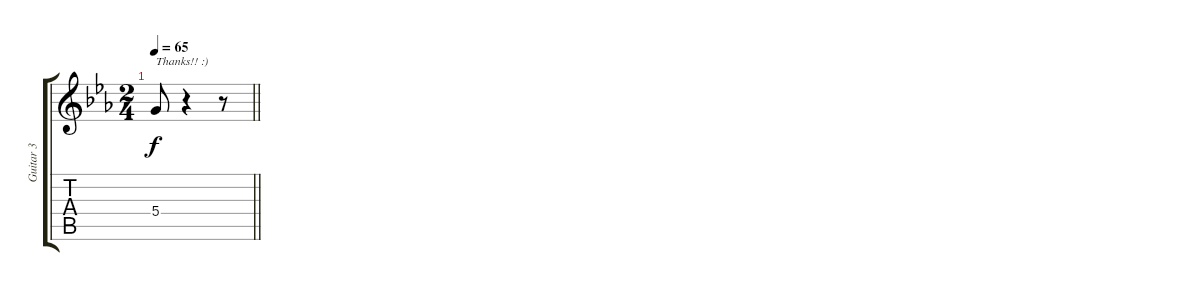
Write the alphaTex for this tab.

\track ("Guitar 3" "Guitar 3") {instrument electricguitarjazz}
\staff {score tabs}
\tuning (E4 B3 G3 D3 A2 E2) {hide}
\ts (2 4)
\tempo 65
\clef g2
\barLineRight lightlight
\ks eb
5.4{t}.8{txt "Thanks!! :)" dy f} r.4 r.8
